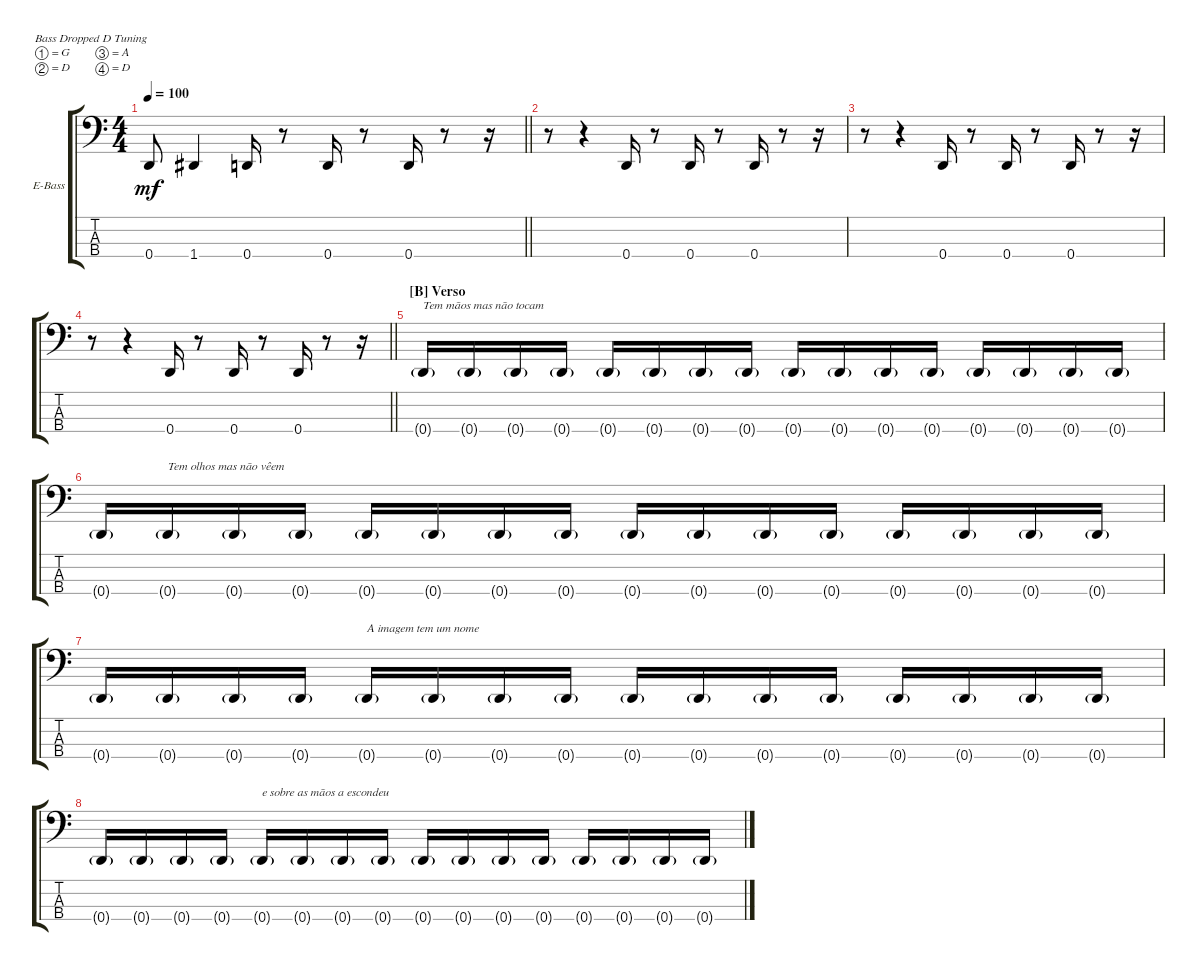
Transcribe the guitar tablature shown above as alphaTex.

\defaultSystemsLayout 4
\bracketExtendMode groupsimilarinstruments
\firstSystemTrackNameOrientation horizontal
\otherSystemsTrackNameOrientation horizontal
\track ("Baixo" "E-Bass") {multiBarRest instrument electricbassfinger}
\staff {score tabs}
\tuning (G2 D2 A1 D1)
\ts (4 4)
\tempo 100
\clef f4
\barLineRight lightlight
\ks c
0.4.8{dy mf} 1.4.4 0.4.16 r.8 0.4.16 r.8 0.4.16 r.8 r.16 |
r.8 r.4 0.4.16 r.8 0.4.16 r.8 0.4.16 r.8 r.16 |
r.8 r.4 0.4.16 r.8 0.4.16 r.8 0.4.16 r.8 r.16 |
\barLineRight lightlight
r.8 r.4 0.4.16 r.8 0.4.16 r.8 0.4.16 r.8 r.16 |
\section ("B" "Verso")
0.4{g}.16{txt "Tem mãos mas não tocam"} 0.4{g}.16 0.4{g}.16 0.4{g}.16 0.4{g}.16 0.4{g}.16 0.4{g}.16 0.4{g}.16 0.4{g}.16 0.4{g}.16 0.4{g}.16 0.4{g}.16 0.4{g}.16 0.4{g}.16 0.4{g}.16 0.4{g}.16 |
0.4{g}.16 0.4{g}.16{txt "Tem olhos mas não vêem"} 0.4{g}.16 0.4{g}.16 0.4{g}.16 0.4{g}.16 0.4{g}.16 0.4{g}.16 0.4{g}.16 0.4{g}.16 0.4{g}.16 0.4{g}.16 0.4{g}.16 0.4{g}.16 0.4{g}.16 0.4{g}.16 |
0.4{g}.16 0.4{g}.16 0.4{g}.16 0.4{g}.16 0.4{g}.16{txt "A imagem tem um nome"} 0.4{g}.16 0.4{g}.16 0.4{g}.16 0.4{g}.16 0.4{g}.16 0.4{g}.16 0.4{g}.16 0.4{g}.16 0.4{g}.16 0.4{g}.16 0.4{g}.16 |
0.4{g}.16 0.4{g}.16 0.4{g}.16 0.4{g}.16 0.4{g}.16{txt "e sobre as mãos a escondeu"} 0.4{g}.16 0.4{g}.16 0.4{g}.16 0.4{g}.16 0.4{g}.16 0.4{g}.16 0.4{g}.16 0.4{g}.16 0.4{g}.16 0.4{g}.16 0.4{g}.16
